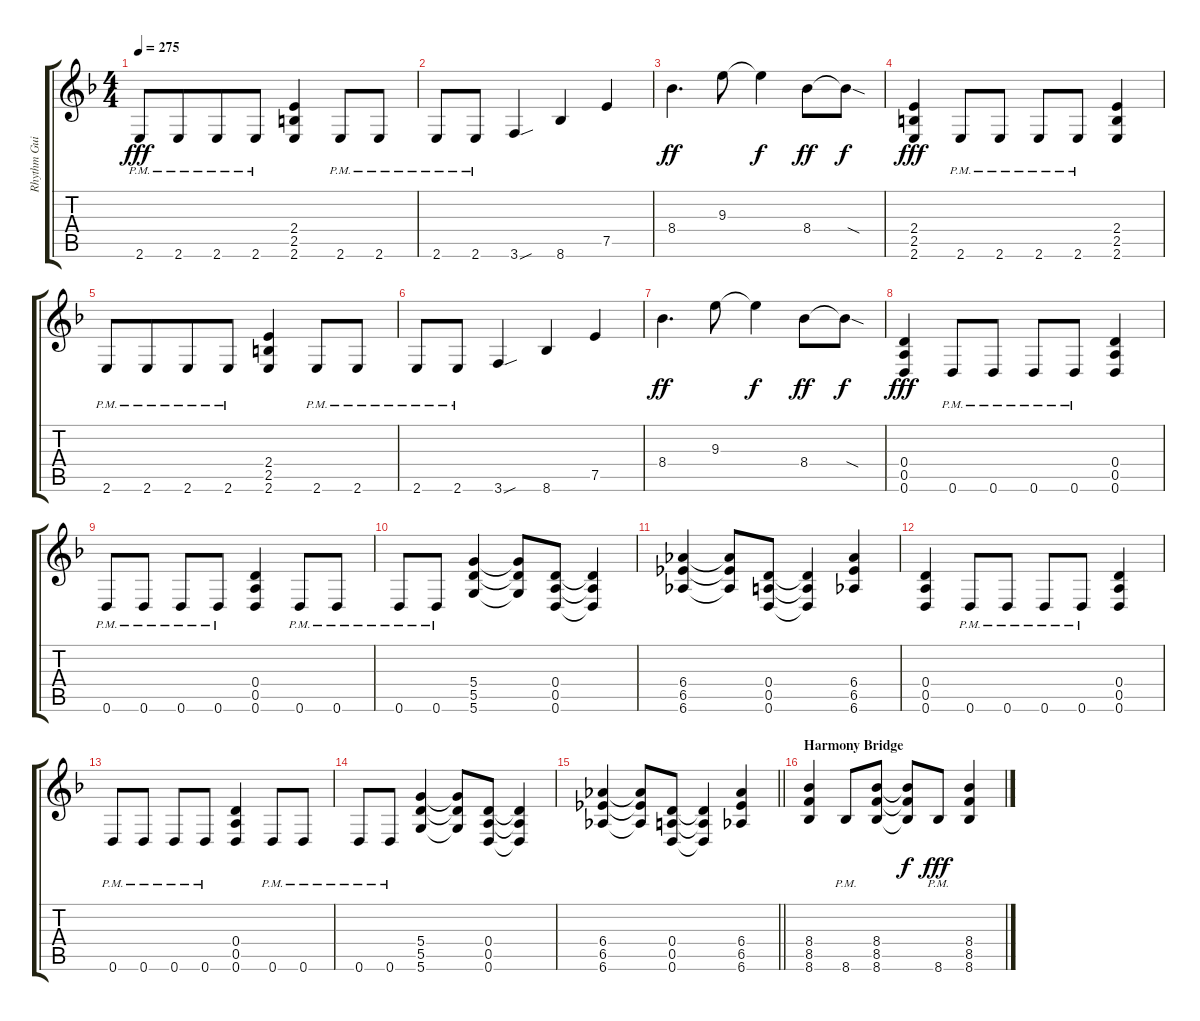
\track ("Rhythm Guitar - left" "Rhythm Gui") {instrument distortionguitar}
\staff {score tabs}
\tuning (E4 B3 G3 D3 A2 D2) {hide}
\ts (4 4)
\tempo 275
\clef g2
\ks dminor
2.6{pm}.8{dy fff} 2.6{pm}.8{beam merge} 2.6{pm}.8 2.6{pm}.8 (2.4 2.5 2.6).4 2.6{pm}.8 2.6{pm}.8 |
2.6{pm}.8 2.6{pm}.8 3.6{sou}.4 8.6.4 7.5.4 |
8.4.4{d dy ff} 9.3.8 9.3{t}.4{dy f} 8.4.8{dy ff} 8.4{sod t}.8{dy f} |
(2.4 2.5 2.6).4{dy fff} 2.6{pm}.8 2.6{pm}.8 2.6{pm}.8 2.6{pm}.8 (2.4 2.5 2.6).4 |
2.6{pm}.8 2.6{pm}.8{beam merge} 2.6{pm}.8 2.6{pm}.8 (2.4 2.5 2.6).4 2.6{pm}.8 2.6{pm}.8 |
2.6{pm}.8 2.6{pm}.8 3.6{sou}.4 8.6.4 7.5.4 |
8.4.4{d dy ff} 9.3.8 9.3{t}.4{dy f} 8.4.8{dy ff} 8.4{sod t}.8{dy f} |
(0.4 0.5 0.6).4{dy fff} 0.6{pm}.8 0.6{pm}.8 0.6{pm}.8 0.6{pm}.8 (0.4 0.5 0.6).4 |
0.6{pm}.8 0.6{pm}.8 0.6{pm}.8 0.6{pm}.8 (0.4 0.5 0.6).4 0.6{pm}.8 0.6{pm}.8 |
0.6{pm}.8 0.6{pm}.8 (5.4 5.5 5.6).4 (5.4{t} 5.5{t} 5.6{t}).8 (0.4 0.5 0.6).8 (0.4{t} 0.5{t} 0.6{t}).4 |
(6.4 6.5 6.6).4 (6.4{t} 6.5{t} 6.6{t}).8 (0.4 0.5 0.6).8 (0.4{t} 0.5{t} 0.6{t}).4 (6.4 6.5 6.6).4 |
(0.4 0.5 0.6).4 0.6{pm}.8 0.6{pm}.8 0.6{pm}.8 0.6{pm}.8 (0.4 0.5 0.6).4 |
0.6{pm}.8 0.6{pm}.8 0.6{pm}.8 0.6{pm}.8 (0.4 0.5 0.6).4 0.6{pm}.8 0.6{pm}.8 |
0.6{pm}.8 0.6{pm}.8 (5.4 5.5 5.6).4 (5.4{t} 5.5{t} 5.6{t}).8 (0.4 0.5 0.6).8 (0.4{t} 0.5{t} 0.6{t}).4 |
\barLineRight lightlight
(6.4 6.5 6.6).4 (6.4{t} 6.5{t} 6.6{t}).8 (0.4 0.5 0.6).8 (0.4{t} 0.5{t} 0.6{t}).4 (6.4 6.5 6.6).4 |
\section ("" "Harmony Bridge")
(8.4 8.5 8.6).4 8.6{pm}.8 (8.4 8.5 8.6).8 (8.4{t} 8.5{t} 8.6{t}).8{dy f} 8.6{pm}.8{dy fff} (8.4 8.5 8.6).4
